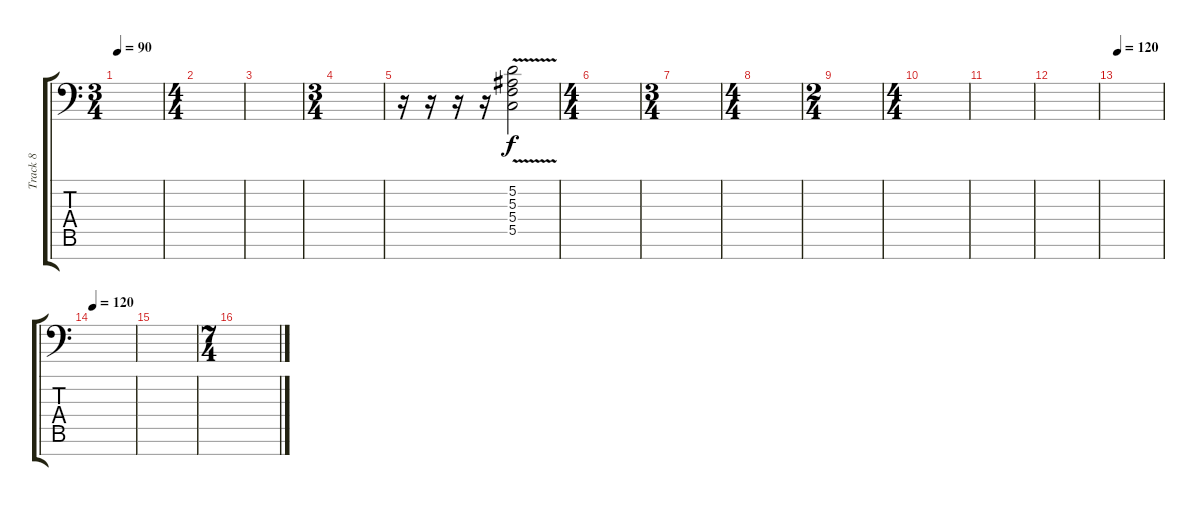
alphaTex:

\track ("Track 8" "Track 8") {instrument reversecymbal}
\staff {score tabs}
\tuning (D4 A3 F3 C3 G2 C2 G1) {hide}
\ts (3 4)
\tempo 90
\clef f4
\ks c
|
\ts (4 4)
|
|
\ts (3 4)
|
r.16 r.16 r.16 r.16 (5.2{v} 5.3 5.4 5.5{v}).2 |
\ts (4 4)
|
\ts (3 4)
|
\ts (4 4)
|
\ts (2 4)
|
\ts (4 4)
|
|
|
\tempo 120
|
\tempo 120
|
|
\ts (7 4)
